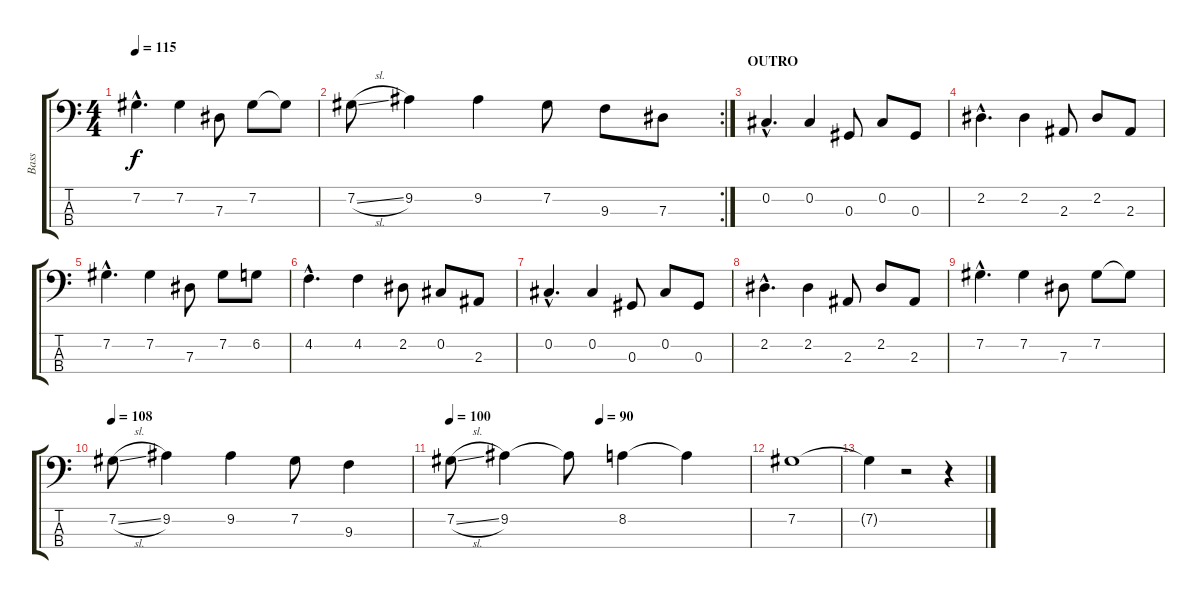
\track ("Bass" "Bass") {instrument electricbasspick}
\staff {score tabs}
\tuning (Gb2 Db2 Ab1 Eb1) {hide}
\ts (4 4)
\tempo 115
\clef f4
\ks c
7.2{hac}.4{d dy f} 7.2.4 7.3.8 7.2.8 7.2{t}.8 |
\rc 2
7.2{sl}.8 9.2.4 9.2.4 7.2.8 9.3.8 7.3.8 |
\section ("" "OUTRO")
0.2{hac}.4{d} 0.2.4 0.3.8 0.2.8 0.3.8 |
2.2{hac}.4{d} 2.2.4 2.3.8 2.2.8 2.3.8 |
7.2{hac}.4{d} 7.2.4 7.3.8 7.2.8 6.2.8 |
4.2{hac}.4{d} 4.2.4 2.2.8 0.2.8 2.3.8 |
0.2{hac}.4{d} 0.2.4 0.3.8 0.2.8 0.3.8 |
2.2{hac}.4{d} 2.2.4 2.3.8 2.2.8 2.3.8 |
7.2{hac}.4{d} 7.2.4 7.3.8 7.2.8 7.2{t}.8 |
\tempo 108
7.2{sl}.8 9.2.4 9.2.4 7.2.8 9.3.4 |
\tempo 103
\tempo (97 0.5)
\tempo 100
\tempo (90 0.5)
7.2{sl}.8 9.2.4 9.2{t}.8 8.2.4 8.2{t}.4 |
7.2.1 |
7.2{t}.4 r.2 r.4
